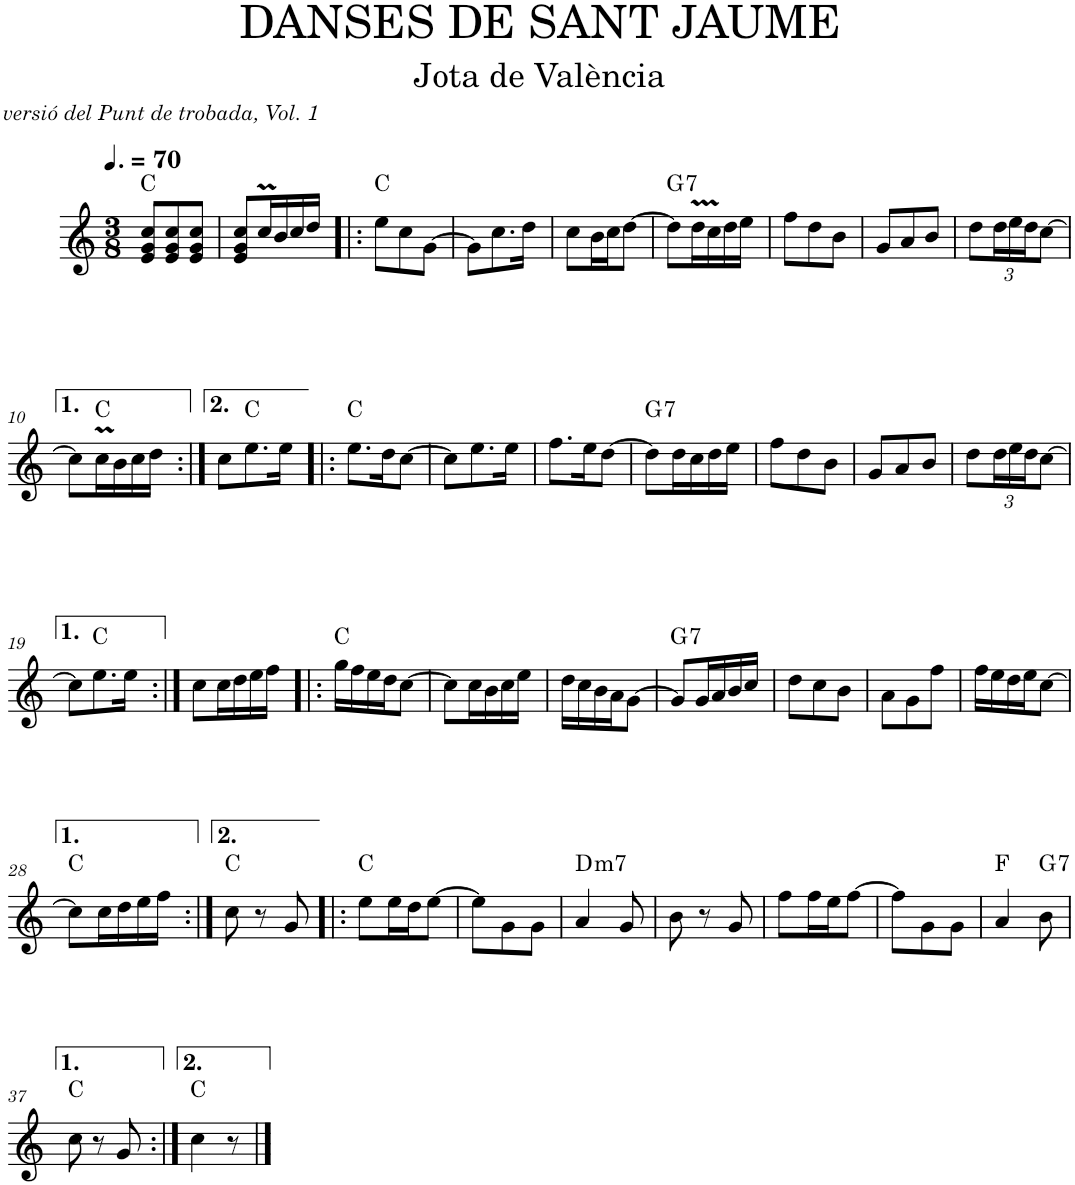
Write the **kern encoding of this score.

**kern	**harte
*part1	*part1
*staff1	*
*I"Oboè	*
*I'Ob.	*
*clefG2	*
*k[]	*
*M3/8	*
*MM105	*
=1	=1
8e/ 8g/ 8cc/L	C:maj
8e/ 8g/ 8cc/	.
8e/ 8g/ 8cc/J	.
=2	=2
8e/ 8g/ 8cc/L	.
16cc/L	.
16bTTT/	.
16cc/	.
16dd/JJ	.
=3!|:	=3!|:
8ee\L	C:maj
8cc\	.
[8g\J	.
=4	=4
8g\L]	.
8.cc\	.
16dd\Jk	.
=5	=5
8cc\L	.
16b\L	.
16cc\J	.
[8dd\J	.
=6	=6
!	!LO:H:kt=7
8dd\L]	G:7
16dd\L	.
16ccTTT\	.
16dd\	.
16ee\JJ	.
=7	=7
8ff\L	.
8dd\	.
8b\J	.
=8	=8
8g/L	.
8a/	.
8b/J	.
=9	=9
8dd\L	.
*Xbrackettup	*
24dd\L	.
24ee\	.
24dd\J	.
[8cc\J	.
!!LO:LB:g=z
=10	=10
8cc\L]	.
16cc\L	C:maj
16bTTT\	.
16cc\	.
16dd\JJ	.
=11:|!	=11:|!
8cc\L	.
8.ee\	C:maj
16ee\Jk	.
=12!|:	=12!|:
8.ee\L	C:maj
16dd\K	.
[8cc\J	.
=13	=13
8cc\L]	.
8.ee\	.
16ee\Jk	.
=14	=14
8.ff\L	.
16ee\K	.
[8dd\J	.
=15	=15
!	!LO:H:kt=7
8dd\L]	G:7
16dd\L	.
16cc\	.
16dd\	.
16ee\JJ	.
=16	=16
8ff\L	.
8dd\	.
8b\J	.
=17	=17
8g/L	.
8a/	.
8b/J	.
=18	=18
8dd\L	.
24dd\L	.
24ee\	.
24dd\J	.
[8cc\J	.
!!LO:LB:g=z
=19	=19
8cc\L]	.
8.ee\	C:maj
16ee\Jk	.
=20:|!	=20:|!
8cc\L	.
16cc\L	.
16dd\	.
16ee\	.
16ff\JJ	.
=21!|:	=21!|:
16gg\LL	C:maj
16ff\	.
16ee\	.
16dd\J	.
[8cc\J	.
=22	=22
8cc\L]	.
16cc\L	.
16b\	.
16cc\	.
16ee\JJ	.
=23	=23
16dd\LL	.
16cc\	.
16b\	.
16a\J	.
[8g\J	.
=24	=24
!	!LO:H:kt=7
8g/L]	G:7
16g/L	.
16a/	.
16b/	.
16cc/JJ	.
=25	=25
8dd\L	.
8cc\	.
8b\J	.
=26	=26
8a\L	.
8g\	.
8ff\J	.
=27	=27
16ff\LL	.
16ee\	.
16dd\	.
16ee\J	.
[8cc\J	.
!!LO:LB:g=z
=28	=28
8cc\L]	C:maj
16cc\L	.
16dd\	.
16ee\	.
16ff\JJ	.
=29:|!	=29:|!
8cc\	C:maj
8r	.
8g/	.
=30!|:	=30!|:
8ee\L	C:maj
16ee\L	.
16dd\J	.
[8ee\J	.
=31	=31
8ee\L]	.
8g\	.
8g\J	.
=32	=32
!	!LO:H:kt=m7
4a/	D:min7
8g/	.
=33	=33
8b\	.
8r	.
8g/	.
=34	=34
8ff\L	.
16ff\L	.
16ee\J	.
[8ff\J	.
=35	=35
8ff\L]	.
8g\	.
8g\J	.
=36	=36
4a/	F:maj
!	!LO:H:kt=7
8b\	G:7
!!LO:LB:g=z
=37	=37
8cc\	C:maj
8r	.
8g/	.
=38:|!	=38:|!
4cc\	C:maj
8r	.
==	==
*-	*-
